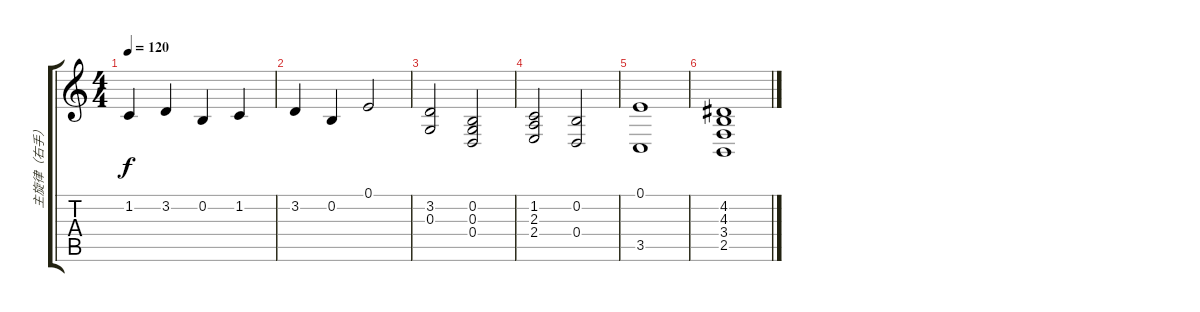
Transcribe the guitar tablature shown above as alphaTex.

\track ("主旋律（右手）" "主旋律（右手）") {instrument acousticgrandpiano}
\staff {score tabs}
\tuning (E4 B3 G3 D3 A2 E2) {hide}
\ts (4 4)
\tempo 120
\clef g2
\ks c
1.2.4{dy f} 3.2.4 0.2.4 1.2.4 |
3.2.4 0.2.4 0.1.2 |
(3.2 0.3).2 (0.2 0.3 0.4).2 |
(1.2 2.3 2.4).2 (0.2 0.4).2 |
(0.1 3.5).1 |
(4.2 4.3 3.4 2.5).1
